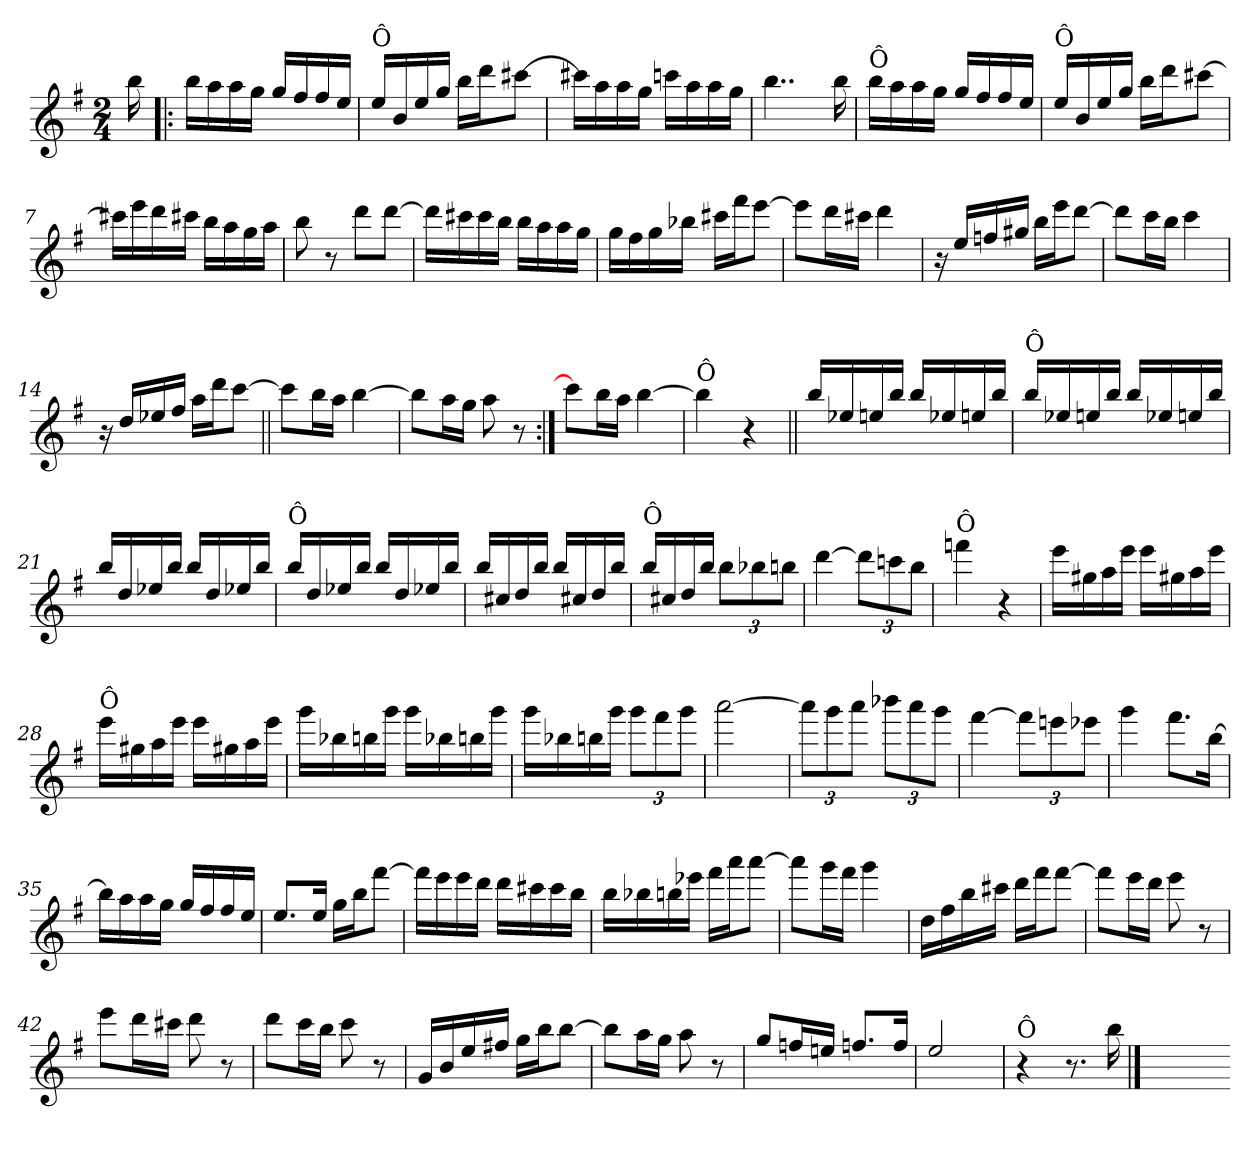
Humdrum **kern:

**kern
*part1
*staff1
*clefG2
*k[f#]
*G:
*M2/4
=
16bb\
=1!|:
16bb\LL
16aa\
16aa\
16gg\JJ
16gg/LL
16ff#/
16ff#/
16ee/JJ
=2
!LO:TX:a:t=Ô
16ee/LL
16b/
16ee/
16gg/JJ
16bb\LL
16ddd\J
[8ccc#X\J
=3
16ccc#X\LL]
16aa\
16aa\
16gg\JJ
16cccn\LL
16aa\
16aa\
16gg\JJ
=4
4..bb\
16bb\
!!LO:LB:g=z
=5
!LO:TX:a:t=Ô
16bb\LL
16aa\
16aa\
16gg\JJ
16gg/LL
16ff#/
16ff#/
16ee/JJ
=6
!LO:TX:a:t=Ô
16ee/LL
16b/
16ee/
16gg/JJ
16bb\LL
16ddd\J
[8ccc#X\J
=7
16ccc#X\LL]
16eee\
16ddd\
16ccc#X\JJ
16bb\LL
16aa\
16gg\
16aa\JJ
=8
8bb\
8r
8ddd\L
[8ddd\J
!!LO:LB:g=z
=9
16ddd\LL]
16ccc#X\
16ccc#\
16bb\JJ
16bb\LL
16aa\
16aa\
16gg\JJ
=10
16gg\LL
16ff#\
16gg\
16bb-X\JJ
16ccc#X\LL
16fff#\J
[8eee\J
=11
8eee\L]
16ddd\L
16ccc#X\JJ
4ddd\
=12
16r
16ee/LL
16ffn/
16gg#X/JJ
16bb\LL
16eee\J
[8ddd\J
!!LO:LB:g=z
=13
8ddd\L]
16ccc\L
16bb\JJ
4ccc\
=14
16r
16dd/LL
16ee-X/
16ff#/JJ
16aa\LL
16ddd\J
[8ccc\J
=15||
8ccc\L]
16bb\L
16aa\JJ
[4bb\
=16
8bb\L]
16aa\L
16gg\JJ
8aa\
8r
!!LO:LB:g=z
=17:|!
8cccn\L]
16bb\L
16aa\JJ
[4bb\
=18
!LO:TX:a:t=Ô
4bb\]
4r
=19||
16bb/LL
16ee-X/
16een/
16bb/JJ
16bb/LL
16ee-X/
16een/
16bb/JJ
=20
!LO:TX:a:t=Ô
16bb/LL
16ee-X/
16een/
16bb/JJ
16bb/LL
16ee-X/
16een/
16bb/JJ
!!LO:LB:g=z
=21
16bb/LL
16dd/
16ee-X/
16bb/JJ
16bb/LL
16dd/
16ee-X/
16bb/JJ
=22
!LO:TX:a:t=Ô
16bb/LL
16dd/
16ee-X/
16bb/JJ
16bb/LL
16dd/
16ee-X/
16bb/JJ
=23
16bb/LL
16cc#X/
16dd/
16bb/JJ
16bb/LL
16cc#X/
16dd/
16bb/JJ
=24
!LO:TX:a:t=Ô
16bb/LL
16cc#X/
16dd/
16bb/JJ
12bb\L
12bb-X\
12bbn\J
!!LO:LB:g=z
=25
[4ddd\
12ddd\L]
12cccn\
12bb\J
=26
!LO:TX:a:t=Ô
4fffn\
4r
=27
16eee\LL
16gg#X\
16aa\
16eee\JJ
16eee\LL
16gg#X\
16aa\
16eee\JJ
=28
!LO:TX:a:t=Ô
16eee\LL
16gg#X\
16aa\
16eee\JJ
16eee\LL
16gg#X\
16aa\
16eee\JJ
!!LO:LB:g=z
=29
16ggg\LL
16bb-X\
16bbn\
16ggg\JJ
16ggg\LL
16bb-X\
16bbn\
16ggg\JJ
=30
16ggg\LL
16bb-X\
16bbn\
16ggg\JJ
12ggg\L
12fff#\
12ggg\J
=31
[2aaa\
=32
12aaa\L]
12ggg\
12aaa\J
12bbb-X\L
12aaa\
12ggg\J
!!LO:LB:g=z
=33
[4fff#\
12fff#\L]
12eeen\
12eee-X\J
=34
4ggg\
8.fff#\L
[16bb\Jk
=35
16bb\LL]
16aa\
16aa\
16gg\JJ
16gg/LL
16ff#/
16ff#/
16ee/JJ
=36
8.ee/L
16ee/Jk
16gg\LL
16bb\J
[8fff#\J
!!LO:PB:g=z
=37
16fff#\LL]
16eee\
16eee\
16ddd\JJ
16ddd\LL
16ccc#X\
16ccc#\
16bb\JJ
=38
16bb\LL
16bb-X\
16bbn\
16eee-X\JJ
16fff#\LL
16aaa\J
[8aaa\J
=39
8aaa\L]
16ggg\L
16fff#\JJ
4ggg\
=40
16dd\LL
16ff#\
16bb\
16ccc#X\JJ
16ddd\LL
16fff#\J
[8fff#\J
!!LO:LB:g=z
=41
8fff#\L]
16eee\L
16ddd\JJ
8eee\
8r
=42
8eee\L
16ddd\L
16ccc#X\JJ
8ddd\
8r
=43
8ddd\L
16ccc\L
16bb\JJ
8ccc\
8r
=44
16g/LL
16b/
16ee/
16ff#X/JJ
16gg\LL
16bb\J
[8bb\J
!!LO:LB:g=z
=45
8bb\L]
16aa\L
16gg\JJ
8aa\
8r
=46
8gg/L
16ffn/L
16een/JJ
8.ffn/L
16ff/Jk
=47
2ee/
=48
!LO:TX:a:t=Ô
4r
8.r
16bb\
==49
2ryy
=-
*-
